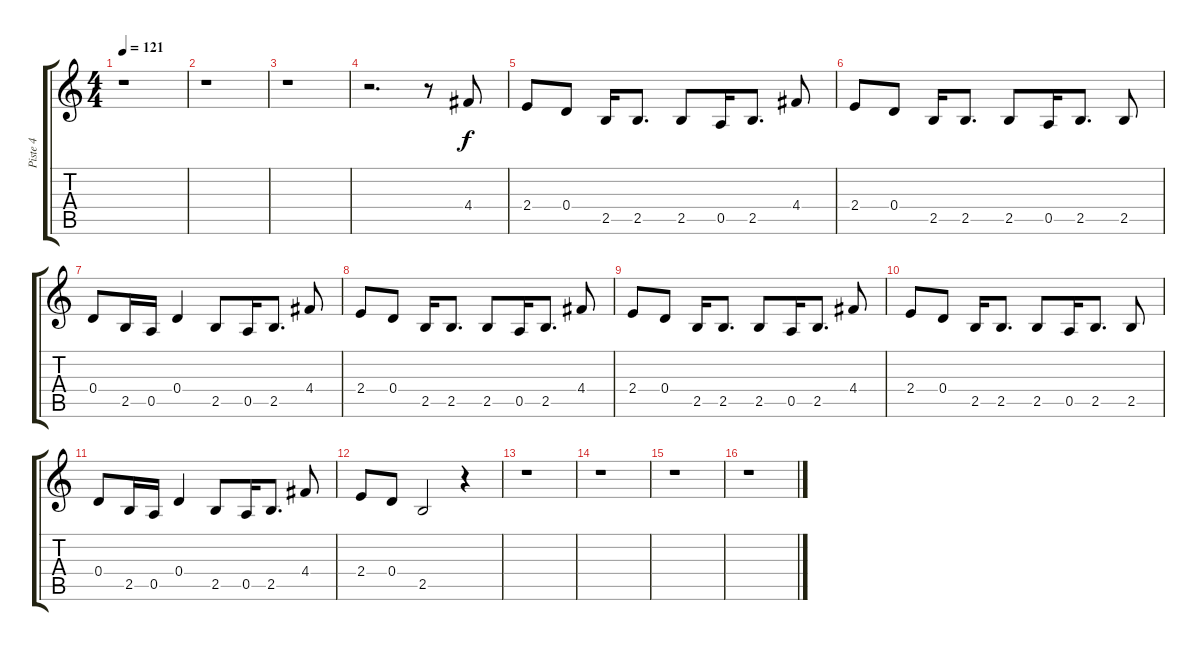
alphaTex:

\track ("Piste 4" "Piste 4") {instrument synthbass1}
\staff {score tabs}
\tuning (E4 B3 G3 D3 A2 E2) {hide}
\ts (4 4)
\tempo 121
\clef g2
\ks c
r.1{dy f} |
r.1 |
r.1 |
r.2{d} r.8 4.4.8 |
2.4.8 0.4.8 2.5.16 2.5.8{d} 2.5.8 0.5.16 2.5.8{d} 4.4.8 |
2.4.8 0.4.8 2.5.16 2.5.8{d} 2.5.8 0.5.16 2.5.8{d} 2.5.8 |
0.4.8 2.5.16 0.5.16 0.4.4 2.5.8 0.5.16 2.5.8{d} 4.4.8 |
2.4.8 0.4.8 2.5.16 2.5.8{d} 2.5.8 0.5.16 2.5.8{d} 4.4.8 |
2.4.8 0.4.8 2.5.16 2.5.8{d} 2.5.8 0.5.16 2.5.8{d} 4.4.8 |
2.4.8 0.4.8 2.5.16 2.5.8{d} 2.5.8 0.5.16 2.5.8{d} 2.5.8 |
0.4.8 2.5.16 0.5.16 0.4.4 2.5.8 0.5.16 2.5.8{d} 4.4.8 |
2.4.8 0.4.8 2.5.2 r.4 |
r.1 |
r.1 |
r.1 |
r.1
